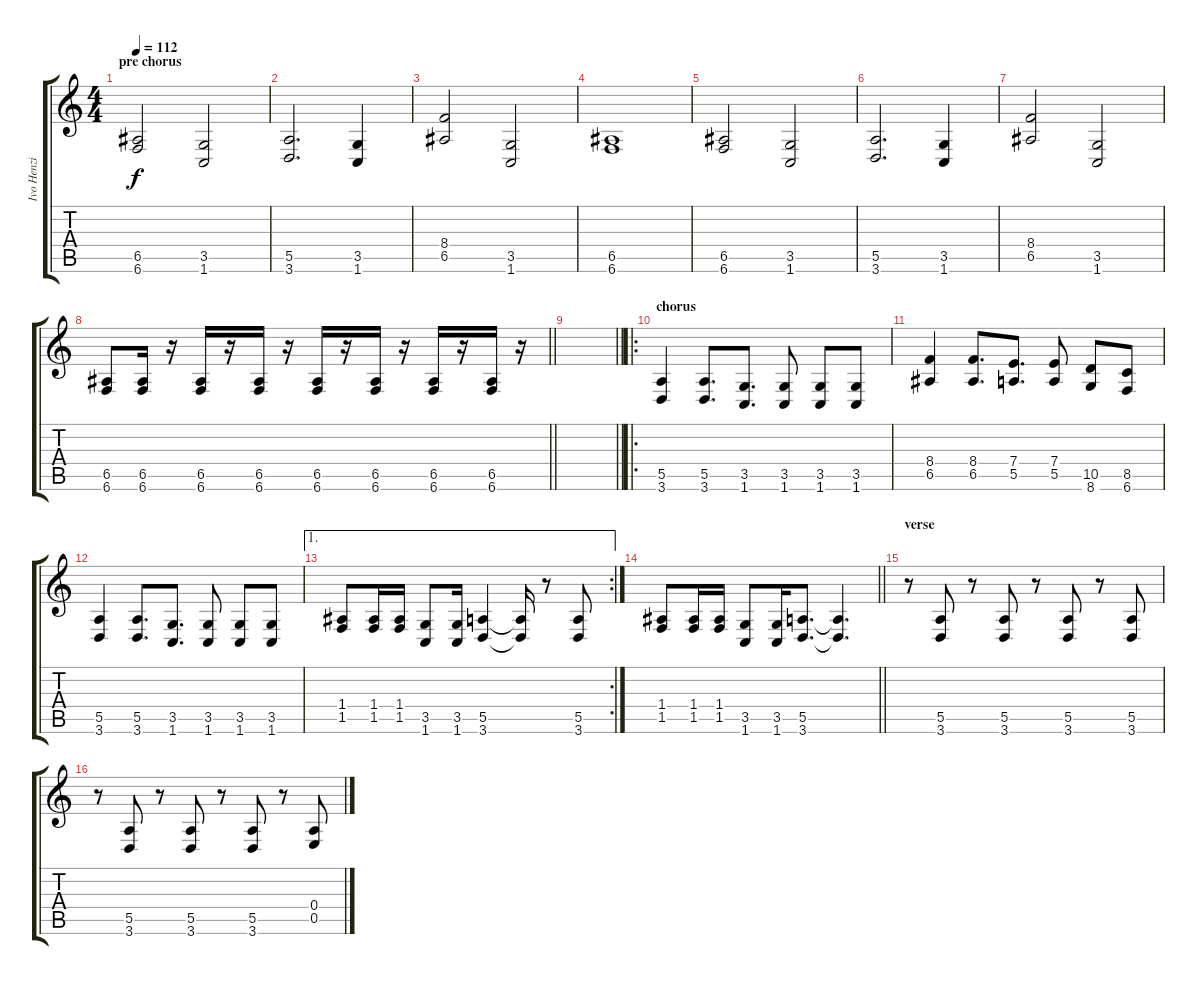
\track ("Ivo Henzi" "Ivo Henzi") {instrument distortionguitar}
\staff {score tabs}
\tuning (B3 Gb3 D3 A2 E2 B1) {hide}
\ts (4 4)
\section ("" "pre chorus")
\tempo 112
\clef g2
\ks c
(6.5 6.6).2{dy f} (3.5 1.6).2 |
(5.5 3.6).2{d} (3.5 1.6).4 |
(8.4 6.5).2 (3.5 1.6).2 |
(6.5 6.6).1 |
(6.5 6.6).2 (3.5 1.6).2 |
(5.5 3.6).2{d} (3.5 1.6).4 |
(8.4 6.5).2 (3.5 1.6).2 |
\barLineRight lightlight
(6.5 6.6).8 (6.5 6.6).16 r.16 (6.5 6.6).16 r.16 (6.5 6.6).16 r.16 (6.5 6.6).16 r.16 (6.5 6.6).16 r.16 (6.5 6.6).16 r.16 (6.5 6.6).16 r.16 |
\section ("" "")
\barLineRight lightlight
|
\ro
\section ("" "chorus")
(5.5 3.6).4 (5.5 3.6).8{d} (3.5 1.6).8{d} (3.5 1.6).8 (3.5 1.6).8 (3.5 1.6).8 |
(8.4 6.5).4 (8.4 6.5).8{d} (7.4 5.5).8{d} (7.4 5.5).8 (10.5 8.6).8 (8.5 6.6).8 |
(5.5 3.6).4 (5.5 3.6).8{d} (3.5 1.6).8{d} (3.5 1.6).8 (3.5 1.6).8 (3.5 1.6).8 |
\ae 1
\rc 2
(1.4 1.5).8 (1.4 1.5).16 (1.4 1.5).16 (3.5 1.6).8 (3.5 1.6).16 (5.5 3.6).4 (5.5{t} 3.6{t}).16 r.8 (5.5 3.6).8 |
\barLineRight lightlight
(1.4 1.5).8 (1.4 1.5).16 (1.4 1.5).16 (3.5 1.6).8 (3.5 1.6).16 (5.5 3.6).8{d} (5.5{t} 3.6{t}).4{d} |
\section ("" "verse")
r.8 (5.5 3.6).8 r.8 (5.5 3.6).8 r.8 (5.5 3.6).8 r.8 (5.5 3.6).8 |
r.8 (5.5 3.6).8 r.8 (5.5 3.6).8 r.8 (5.5 3.6).8 r.8 (0.4 0.5).8
